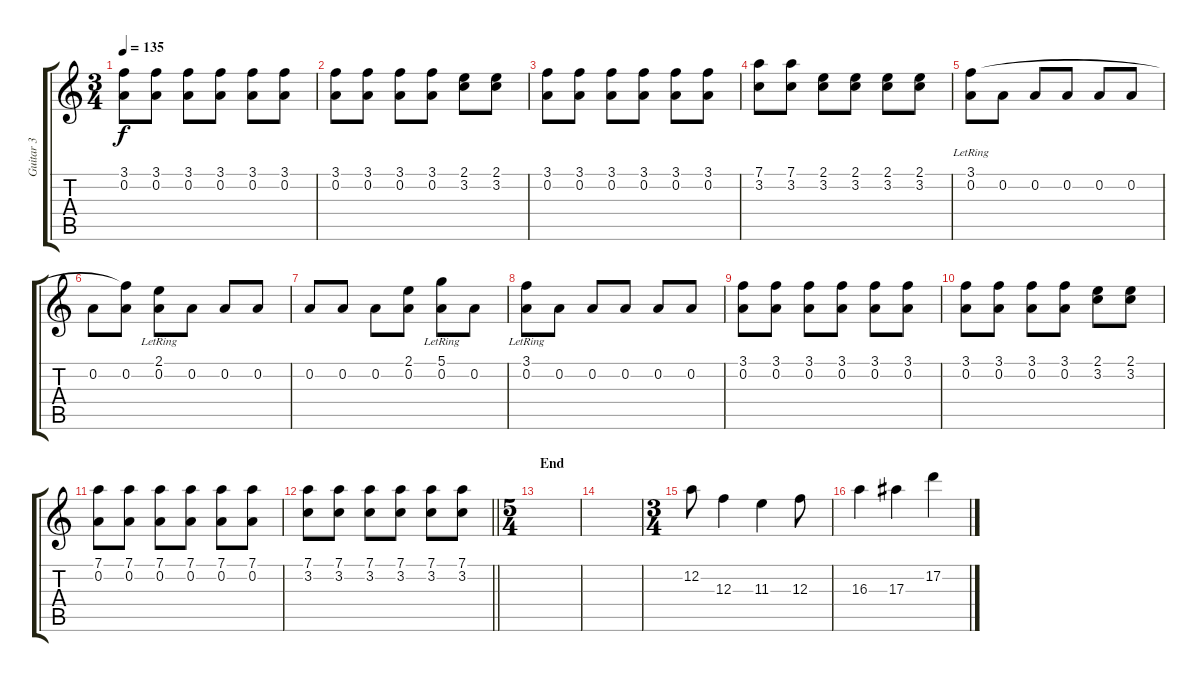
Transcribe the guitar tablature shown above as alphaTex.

\track ("Guitar 3" "Guitar 3") {instrument distortionguitar}
\staff {score tabs}
\tuning (D4 A3 F3 C3 G2 D2) {hide}
\ts (3 4)
\tempo 135
\clef g2
\ks c
(3.1 0.2).8{dy f} (3.1 0.2).8 (3.1 0.2).8 (3.1 0.2).8 (3.1 0.2).8 (3.1 0.2).8 |
(3.1 0.2).8 (3.1 0.2).8 (3.1 0.2).8 (3.1 0.2).8 (2.1 3.2).8 (2.1 3.2).8 |
(3.1 0.2).8 (3.1 0.2).8 (3.1 0.2).8 (3.1 0.2).8 (3.1 0.2).8 (3.1 0.2).8 |
(7.1 3.2).8 (7.1 3.2).8 (2.1 3.2).8 (2.1 3.2).8 (2.1 3.2).8 (2.1 3.2).8 |
(3.1{lr} 0.2).8 0.2.8 0.2.8 0.2.8 0.2.8 0.2.8 |
0.2.8 (3.1{t} 0.2).8 (2.1{lr} 0.2).8 0.2.8 0.2.8 0.2.8 |
0.2.8 0.2.8 0.2.8 (2.1 0.2).8 (5.1{lr} 0.2).8 0.2.8 |
(3.1{lr} 0.2).8 0.2.8 0.2.8 0.2.8 0.2.8 0.2.8 |
(3.1 0.2).8 (3.1 0.2).8 (3.1 0.2).8 (3.1 0.2).8 (3.1 0.2).8 (3.1 0.2).8 |
(3.1 0.2).8 (3.1 0.2).8 (3.1 0.2).8 (3.1 0.2).8 (2.1 3.2).8 (2.1 3.2).8 |
(7.1 0.2).8 (7.1 0.2).8 (7.1 0.2).8 (7.1 0.2).8 (7.1 0.2).8 (7.1 0.2).8 |
\barLineRight lightlight
(7.1 3.2).8 (7.1 3.2).8 (7.1 3.2).8 (7.1 3.2).8 (7.1 3.2).8 (7.1 3.2).8 |
\ts (5 4)
\section ("" "End")
|
|
\ts (3 4)
12.2.8 12.3.4 11.3.4 12.3.8 |
16.3.4 17.3.4 17.2.4
